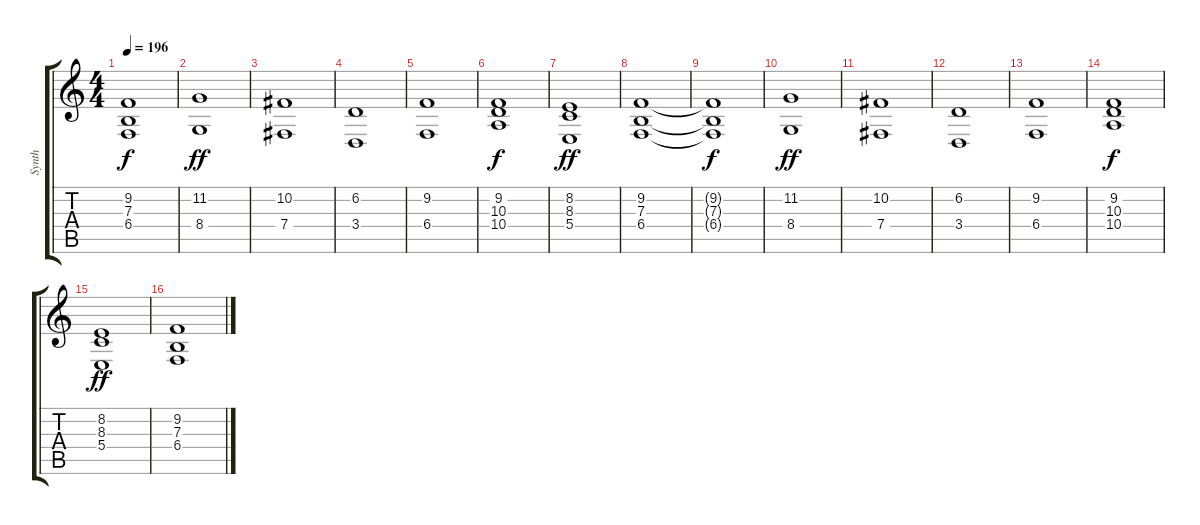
\track ("Synth" "Synth") {instrument synthstrings2}
\staff {score tabs}
\tuning (Db4 Ab3 E3 B2 Gb2 B1) {hide}
\ts (4 4)
\tempo 196
\clef g2
\ks c
(9.2{t} 7.3{t} 6.4{t}).1{dy f} |
(11.2 8.4).1{dy ff volume 13 instrument synthstrings2} |
(10.2 7.4).1 |
(6.2 3.4).1 |
(9.2 6.4).1 |
(9.2 10.3 10.4).1{dy f} |
(8.2 8.3 5.4).1{dy ff} |
(9.2 7.3 6.4).1 |
(9.2{t} 7.3{t} 6.4{t}).1{dy f} |
(11.2 8.4).1{dy ff volume 13 instrument synthstrings2} |
(10.2 7.4).1 |
(6.2 3.4).1 |
(9.2 6.4).1 |
(9.2 10.3 10.4).1{dy f} |
(8.2 8.3 5.4).1{dy ff} |
(9.2 7.3 6.4).1
